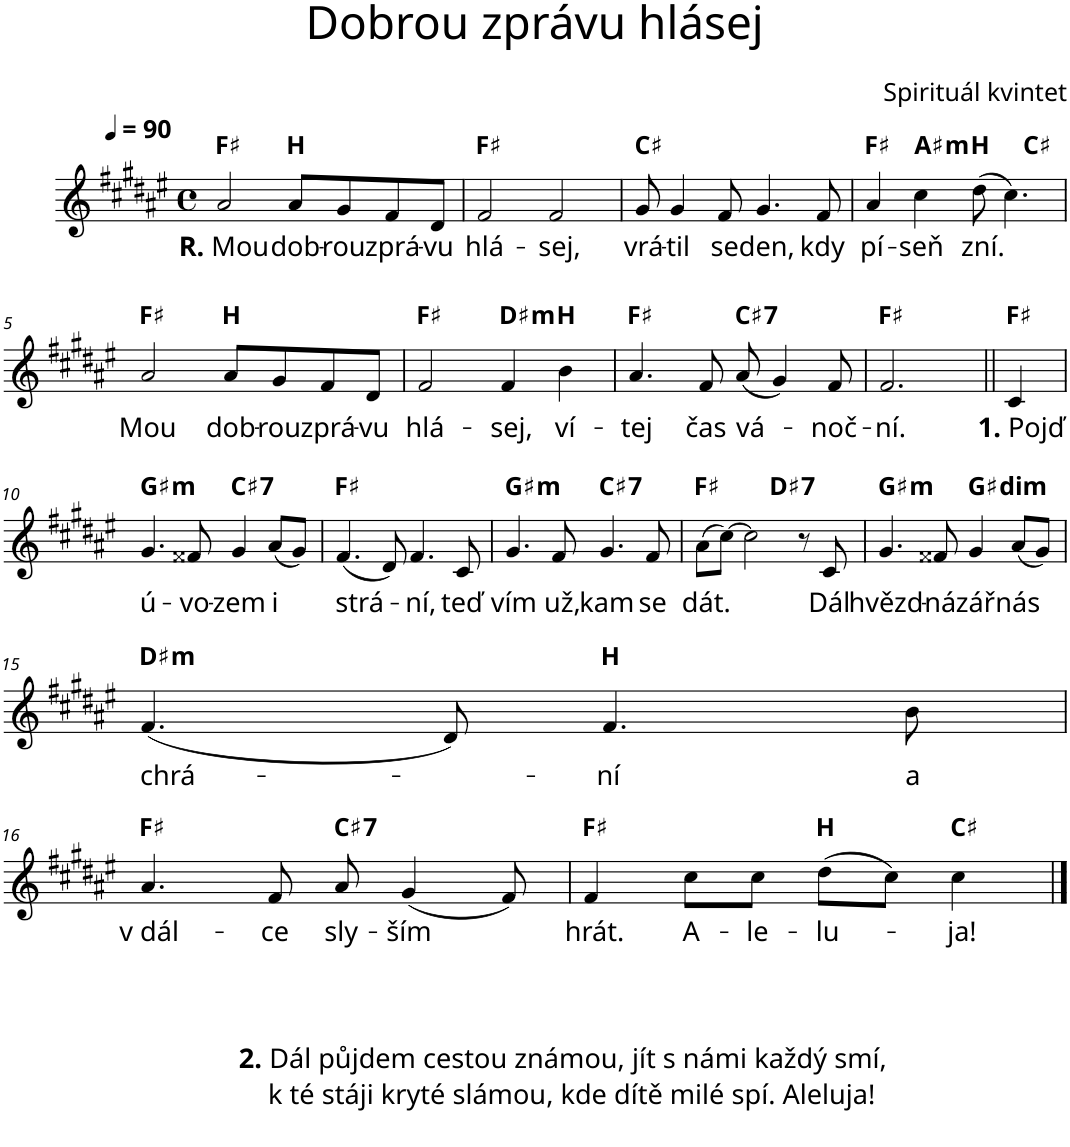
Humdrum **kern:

**kern	**text	**harte
*part1	*part1	*part1
*staff1	*staff1	*
*I"Piano	*	*
*I'Pno.	*	*
*clefG2	*	*
*k[f#c#g#d#a#e#]	*	*
*M4/4	*	*
*met(c)	*	*
*MM90	*	*
=1	=1	=1
!	!LO:LY:b	!
2a#/	R. Mou	F#:maj
!	!LO:LY:b	!
8a#/L	dob-	B:maj
!	!LO:LY:b	!
8g#/	-rou	.
!	!LO:LY:b	!
8f#/	zprá-	.
!	!LO:LY:b	!
8d#/J	-vu	.
=2	=2	=2
!	!LO:LY:b	!
2f#/	hlá-	F#:maj
!	!LO:LY:b	!
2f#/	-sej,	.
=3	=3	=3
!	!LO:LY:b	!
8g#/	vrá-	C#:maj
!	!LO:LY:b	!
4g#/	-til	.
!	!LO:LY:b	!
8f#/	se	.
!	!LO:LY:b	!
4.g#/	den,	.
!	!LO:LY:b	!
8f#/	kdy	.
=4	=4	=4
!	!LO:LY:b	!
4a#/	pí-	F#:maj
!	!LO:LY:b	!LO:H:kt=m
4cc#\	-seň	A#:min
!	!LO:LY:b	!
(8dd#\	zní.	B:maj
4.cc#\)	.	.
!!LO:LB:g=z
=5	=5	=5
!	!LO:LY:b	!
2a#/	Mou	F#:maj
!	!LO:LY:b	!
8a#/L	dob-	B:maj
!	!LO:LY:b	!
8g#/	-rou	.
!	!LO:LY:b	!
8f#/	zprá-	.
!	!LO:LY:b	!
8d#/J	-vu	.
=6	=6	=6
!	!LO:LY:b	!
2f#/	hlá-	F#:maj
!	!LO:LY:b	!LO:H:kt=m
4f#/	-sej,	D#:min
!	!LO:LY:b	!
4b\	ví-	B:maj
=7	=7	=7
!	!LO:LY:b	!
4.a#/	-tej	F#:maj
!	!LO:LY:b	!
8f#/	čas	.
!	!LO:LY:b	!LO:H:kt=7
(8a#/	vá-	C#:7
4g#/)	.	.
!	!LO:LY:b	!
8f#/	-noč-	.
=8	=8	=8
!	!LO:LY:b	!
2.f#/	-ní.	F#:maj
=9||	=9||	=9||
!	!LO:LY:b	!
4c#/	1. Pojď	F#:maj
!!LO:LB:g=z
=10	=10	=10
!	!LO:LY:b	!LO:H:kt=m
4.g#/	ú-	G#:min
!	!LO:LY:b	!
8f##X/	-vo-	.
!	!LO:LY:b	!LO:H:kt=7
4g#/	-zem	C#:7
!	!LO:LY:b	!
(8a#/L	i	.
8g#/J)	.	.
=11	=11	=11
!	!LO:LY:b	!
(4.f#/	strá-	F#:maj
8d#/)	.	.
!	!LO:LY:b	!
4.f#/	-ní,	.
!	!LO:LY:b	!
8c#/	teď	.
=12	=12	=12
!	!LO:LY:b	!LO:H:kt=m
4.g#/	vím	G#:min
!	!LO:LY:b	!
8f#/	už,	.
!	!LO:LY:b	!LO:H:kt=7
4.g#/	kam	C#:7
!	!LO:LY:b	!
8f#/	se	.
=13	=13	=13
!	!LO:LY:b	!
(8a#\L	dát.	F#:maj
[8cc#\J)	.	.
2cc#\]	.	.
8r	.	.
!	!LO:LY:b	!
8c#/	Dál	.
=14	=14	=14
!	!LO:LY:b	!LO:H:kt=m
4.g#/	hvězd-	G#:min
!	!LO:LY:b	!
8f##X/	-ná	.
!	!LO:LY:b	!LO:H:kt=dim
4g#/	zář	G#:dim
!	!LO:LY:b	!
(8a#/L	nás	.
8g#/J)	.	.
!!LO:LB:g=z
=15	=15	=15
!	!LO:LY:b	!LO:H:kt=m
(4.f#/	chrá-	D#:min
8d#/)	.	.
!	!LO:LY:b	!
4.f#/	-ní	B:maj
!	!LO:LY:b	!
8b\	a	.
!!LO:LB:g=z
=16	=16	=16
!	!LO:LY:b	!
4.a#/	v dál-	F#:maj
!	!LO:LY:b	!
8f#/	-ce	.
!	!LO:LY:b	!LO:H:kt=7
8a#/	sly-	C#:7
!	!LO:LY:b	!
(4g#/	-ším	.
8f#/)	.	.
=17	=17	=17
!	!LO:LY:b	!
4f#/	hrát.	F#:maj
!	!LO:LY:b	!
8cc#\L	A-	.
!	!LO:LY:b	!
8cc#\J	-le-	.
!	!LO:LY:b	!
(8dd#\L	-lu-	B:maj
8cc#\J)	.	.
!	!LO:LY:b	!
4cc#\	-ja!	C#:maj
==	==	==
*-	*-	*-
